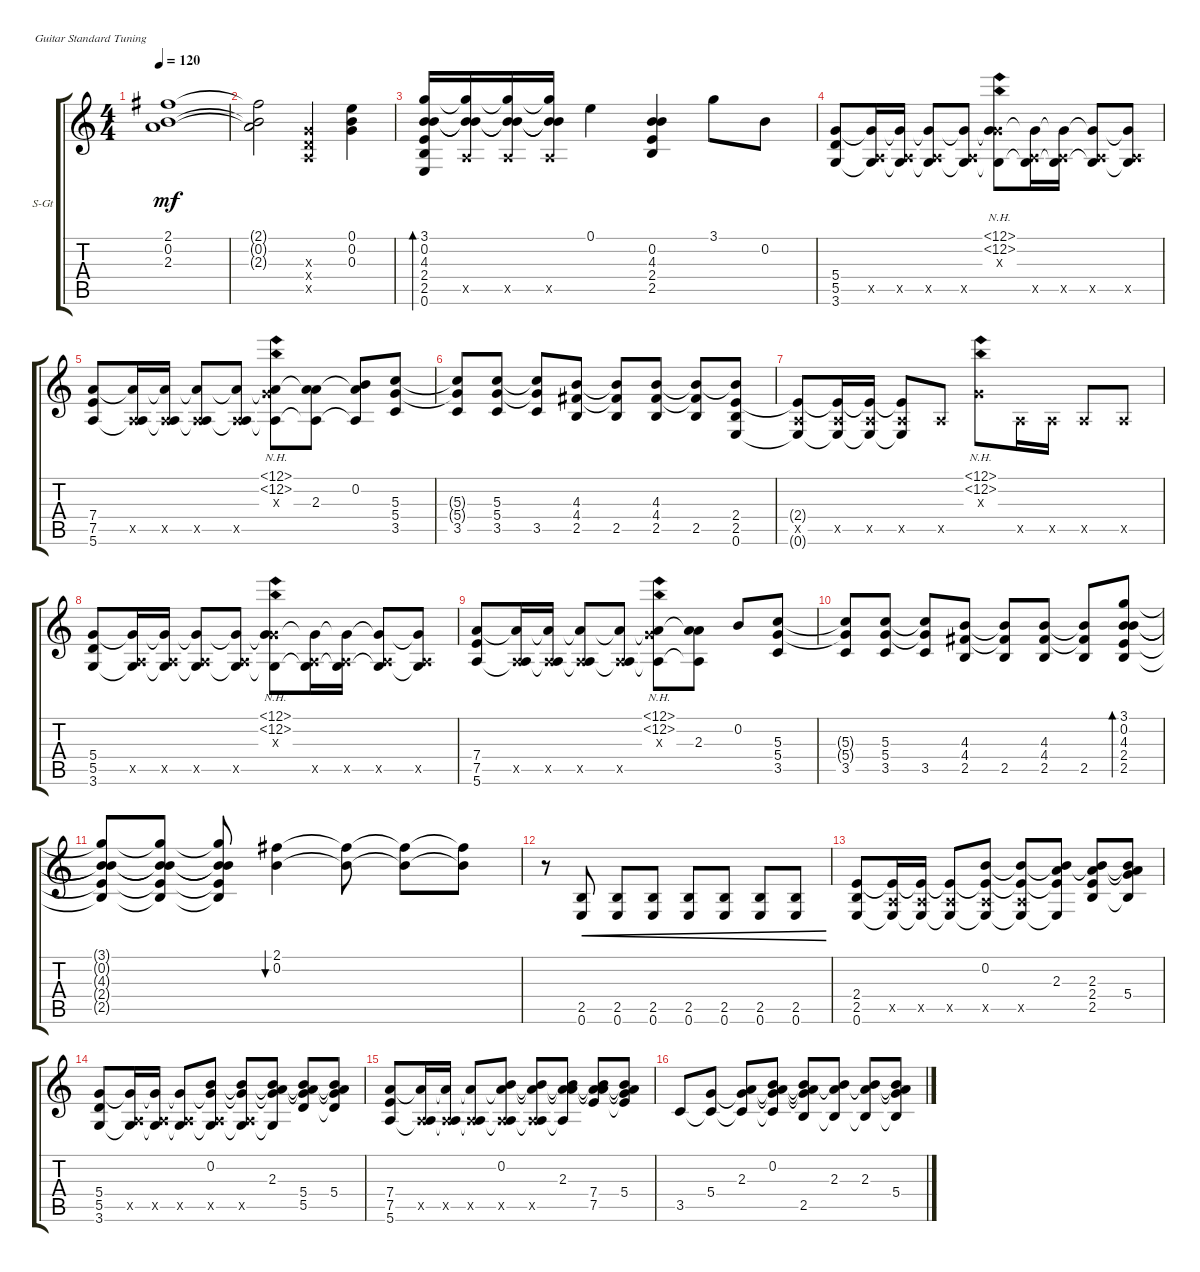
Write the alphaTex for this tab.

\defaultSystemsLayout 4
\bracketExtendMode groupsimilarinstruments
\firstSystemTrackNameOrientation horizontal
\otherSystemsTrackNameOrientation horizontal
\track ("Steel Guitar" "S-Gt") {instrument acousticguitarsteel}
\staff {score tabs}
\tuning (E4 B3 G3 D3 A2 E2)
\ts (4 4)
\tempo 120
\clef g2
\ks c
(2.3{t} 0.2{t} 2.1{t}).1{dy mf} |
(2.1{t} 0.2{t} 2.3{t}).2 (0.5{x} 0.4{x} 0.3{x}).4 (0.1 0.2 0.3).4 |
(3.1 0.2 4.3 2.4 2.5 0.6).16{bd 120} (0.5{x} 4.3{t} 0.2{t} 3.1{t}).16 (0.5{x} 4.3{t} 0.2{t} 3.1{t}).16 (0.5{x} 4.3{t} 0.2{t} 3.1{t}).16 0.1.4 (2.5 2.4 4.3 0.2).4 3.1.8 0.2.8 |
(5.4 5.5 3.6).8 (0.5{x} 5.4{t} 3.6{t}).16 (0.5{x} 5.4{t} 3.6{t}).16 (0.5{x} 5.4{t} 3.6{t}).8 (0.5{x} 5.4{t} 3.6{t}).8 (12.1{nh} 12.2{nh} 0.3{x} 5.4{t} 3.6{t}).8 (0.5{x} 5.4{t} 3.6{t}).16 (0.5{x} 5.4{t} 3.6{t}).16 (0.5{x} 5.4{t} 3.6{t}).8 (0.5{x} 5.4{t} 3.6{t}).8 |
(7.4 7.5 5.6).8 (0.5{x} 7.4{t} 5.6{t}).16 (0.5{x} 7.4{t} 5.6{t}).16 (0.5{x} 7.4{t} 5.6{t}).8 (0.5{x} 7.4{t} 5.6{t}).8 (12.1{nh} 12.2{nh} 0.3{x} 7.4{t} 5.6{t}).8 (2.3 7.4{t} 5.6{t}).8 (0.2 7.4{t} 5.6{t}).8 (3.5 5.4 5.3).8 |
(3.5 5.4{t} 5.3{t}).8 (3.5 5.4 5.3).8 (3.5 5.3{t} 5.4{t}).8 (2.5 4.4 4.3).8 (2.5 4.4{t} 4.3{t}).8 (4.3 4.4 2.5).8 (2.5 4.4{t} 4.3{t}).8 (0.6 2.5 2.4 4.3{t}).8 |
(0.5{x} 0.6{t} 2.4{t}).8 (0.5{x} 0.6{t} 2.4{t}).16 (0.5{x} 0.6{t} 2.4{t}).16 (0.5{x} 0.6{t} 2.4{t}).8 0.5{x}.8 (12.1{nh} 12.2{nh} 0.3{x}).8 0.5{x}.16 0.5{x}.16 0.5{x}.8 0.5{x}.8 |
(5.4 5.5 3.6).8 (0.5{x} 5.4{t} 3.6{t}).16 (0.5{x} 5.4{t} 3.6{t}).16 (0.5{x} 5.4{t} 3.6{t}).8 (0.5{x} 5.4{t} 3.6{t}).8 (12.1{nh} 12.2{nh} 0.3{x} 5.4{t} 3.6{t}).8 (0.5{x} 5.4{t} 3.6{t}).16 (0.5{x} 5.4{t} 3.6{t}).16 (0.5{x} 5.4{t} 3.6{t}).8 (0.5{x} 5.4{t} 3.6{t}).8 |
(7.4 7.5 5.6).8 (0.5{x} 7.4{t} 5.6{t}).16 (0.5{x} 7.4{t} 5.6{t}).16 (0.5{x} 7.4{t} 5.6{t}).8 (0.5{x} 7.4{t} 5.6{t}).8 (12.1{nh} 12.2{nh} 0.3{x} 7.4{t} 5.6{t}).8 (2.3 7.4{t} 5.6{t}).8 0.2.8 (3.5 5.4 5.3).8 |
(3.5 5.3{t} 5.4{t}).8 (3.5 5.4 5.3).8 (3.5 5.4{t} 5.3{t}).8 (2.5 4.4 4.3).8 (2.5 4.3{t} 4.4{t}).8 (2.5 4.4 4.3).8 (2.5 4.4{t} 4.3{t}).8 (3.1 0.2 4.3 2.4 2.5).8{bd 118} |
(3.1{t} 0.2{t} 4.3{t} 2.4{t} 2.5{t}).8 (3.1{t} 0.2{t} 4.3{t} 2.4{t} 2.5{t}).8 (3.1{t} 0.2{t} 4.3{t} 2.4{t} 2.5{t}).8 (2.1 0.2).4{bu 119} (2.1{t} 0.2{t}).8 (2.1{t} 0.2{t}).8 (2.1{t} 0.2{t}).8 |
r.8 (2.5 0.6).8{cre} (2.5 0.6).8{cre} (2.5 0.6).8{cre} (2.5 0.6).8{cre} (2.5 0.6).8{cre} (2.5 0.6).8{cre} (2.5 0.6).8{cre} |
(2.4 2.5 0.6).8 (0.5{x} 2.4{t} 0.6{t}).16 (0.5{x} 2.4{t} 0.6{t}).16 (0.5{x} 2.4{t} 0.6{t}).8 (0.5{x} 0.2 2.4{t} 0.6{t}).8 (0.5{x} 2.4{t} 0.6{t} 0.2{t}).8 (2.3 2.4{t} 0.6{t} 0.2{t}).8 (2.4 2.5 2.3 0.2{t}).8 (5.4 0.2{t} 2.3{t} 2.5{t}).8 |
(5.4 5.5 3.6).8 (0.5{x} 3.6{t} 5.4{t}).16 (0.5{x} 3.6{t} 5.4{t}).16 (0.5{x} 3.6{t} 5.4{t}).8 (0.5{x} 0.2 3.6{t} 5.4{t}).8 (0.5{x} 3.6{t} 5.4{t} 0.2{t}).8 (2.3 3.6{t} 5.4{t} 0.2{t}).8 (5.4 5.5 0.2{t} 2.3{t}).8 (5.4 0.2{t} 2.3{t} 5.5{t}).8 |
(7.4 7.5 5.6).8 (0.5{x} 5.6{t} 7.4{t}).16 (0.5{x} 5.6{t} 7.4{t}).16 (0.5{x} 5.6{t} 7.4{t}).8 (0.5{x} 0.2 5.6{t} 7.4{t}).8 (0.5{x} 5.6{t} 7.4{t} 0.2{t}).8 (2.3 5.6{t} 7.4{t} 0.2{t}).8 (7.4 7.5 0.2{t} 2.3{t}).8 (5.4 0.2{t} 2.3{t} 7.5{t}).8 |
3.5.8 (5.4 3.5{t}).8 (2.3 3.5{t} 5.4{t}).8 (0.2 3.5{t} 5.4{t} 2.3{t}).8 (2.5 5.4{t} 2.3{t} 0.2{t}).8 (2.3 0.2{t} 2.5{t}).8 (2.3 0.2{t} 2.5{t}).8 (5.4 0.2{t} 2.3{t} 2.5{t}).8
